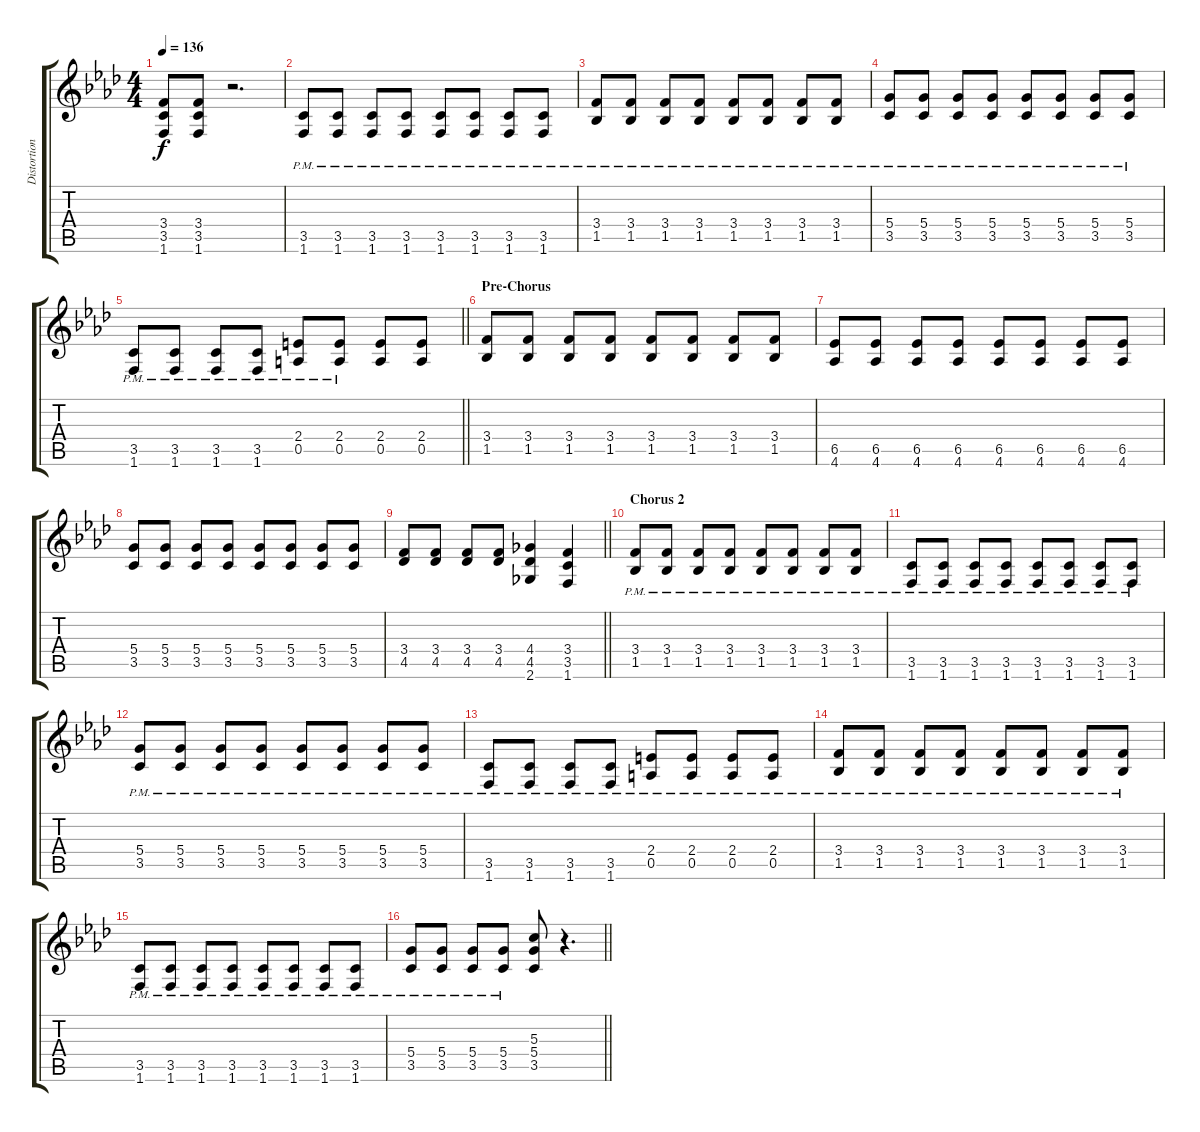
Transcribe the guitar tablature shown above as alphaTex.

\track ("Distortion 1" "Distortion") {instrument distortionguitar}
\staff {score tabs}
\tuning (E4 B3 G3 D3 A2 E2) {hide}
\ts (4 4)
\tempo 136
\clef g2
\ks fminor
(3.4 3.5 1.6).8{dy f} (3.4 3.5 1.6).8 r.2{d} |
(3.5{pm} 1.6{pm}).8 (3.5{pm} 1.6{pm}).8 (3.5{pm} 1.6{pm}).8 (3.5{pm} 1.6{pm}).8 (3.5{pm} 1.6{pm}).8 (3.5{pm} 1.6{pm}).8 (3.5{pm} 1.6{pm}).8 (3.5{pm} 1.6{pm}).8 |
(3.4{pm} 1.5{pm}).8 (3.4{pm} 1.5{pm}).8 (3.4{pm} 1.5{pm}).8 (3.4{pm} 1.5{pm}).8 (3.4{pm} 1.5{pm}).8 (3.4{pm} 1.5{pm}).8 (3.4{pm} 1.5{pm}).8 (3.4{pm} 1.5{pm}).8 |
(5.4{pm} 3.5{pm}).8 (5.4{pm} 3.5{pm}).8 (5.4{pm} 3.5{pm}).8 (5.4{pm} 3.5{pm}).8 (5.4{pm} 3.5{pm}).8 (5.4{pm} 3.5{pm}).8 (5.4{pm} 3.5{pm}).8 (5.4{pm} 3.5{pm}).8 |
\barLineRight lightlight
(3.5{pm} 1.6{pm}).8 (3.5{pm} 1.6{pm}).8 (3.5{pm} 1.6{pm}).8 (3.5{pm} 1.6{pm}).8 (2.4{pm} 0.5{pm}).8 (2.4 0.5{pm}).8 (2.4 0.5).8 (2.4 0.5).8 |
\section ("" "Pre-Chorus")
(3.4 1.5).8 (3.4 1.5).8 (3.4 1.5).8 (3.4 1.5).8 (3.4 1.5).8 (3.4 1.5).8 (3.4 1.5).8 (3.4 1.5).8 |
(6.5 4.6).8 (6.5 4.6).8 (6.5 4.6).8 (6.5 4.6).8 (6.5 4.6).8 (6.5 4.6).8 (6.5 4.6).8 (6.5 4.6).8 |
(5.4 3.5).8 (5.4 3.5).8 (5.4 3.5).8 (5.4 3.5).8 (5.4 3.5).8 (5.4 3.5).8 (5.4 3.5).8 (5.4 3.5).8 |
\barLineRight lightlight
(3.4 4.5).8 (3.4 4.5).8 (3.4 4.5).8 (3.4 4.5).8 (4.4 4.5 2.6).4 (3.4 3.5 1.6).4 |
\section ("" "Chorus 2")
(3.4{pm} 1.5{pm}).8 (3.4{pm} 1.5{pm}).8 (3.4{pm} 1.5{pm}).8 (3.4{pm} 1.5{pm}).8 (3.4{pm} 1.5{pm}).8 (3.4{pm} 1.5{pm}).8 (3.4{pm} 1.5{pm}).8 (3.4{pm} 1.5{pm}).8 |
(3.5{pm} 1.6{pm}).8 (3.5{pm} 1.6{pm}).8 (3.5{pm} 1.6{pm}).8 (3.5{pm} 1.6{pm}).8 (3.5{pm} 1.6{pm}).8 (3.5{pm} 1.6{pm}).8 (3.5{pm} 1.6{pm}).8 (3.5{pm} 1.6{pm}).8 |
(5.4{pm} 3.5{pm}).8 (5.4{pm} 3.5{pm}).8 (5.4{pm} 3.5{pm}).8 (5.4{pm} 3.5{pm}).8 (5.4{pm} 3.5{pm}).8 (5.4{pm} 3.5{pm}).8 (5.4{pm} 3.5{pm}).8 (5.4{pm} 3.5{pm}).8 |
(3.5{pm} 1.6{pm}).8 (3.5{pm} 1.6{pm}).8 (3.5{pm} 1.6{pm}).8 (3.5{pm} 1.6{pm}).8 (2.4{pm} 0.5{pm}).8 (2.4{pm} 0.5{pm}).8 (2.4{pm} 0.5{pm}).8 (2.4{pm} 0.5{pm}).8 |
(3.4{pm} 1.5{pm}).8 (3.4{pm} 1.5{pm}).8 (3.4{pm} 1.5{pm}).8 (3.4{pm} 1.5{pm}).8 (3.4{pm} 1.5{pm}).8 (3.4{pm} 1.5{pm}).8 (3.4{pm} 1.5{pm}).8 (3.4{pm} 1.5{pm}).8 |
(3.5{pm} 1.6{pm}).8 (3.5{pm} 1.6{pm}).8 (3.5{pm} 1.6{pm}).8 (3.5{pm} 1.6{pm}).8 (3.5{pm} 1.6{pm}).8 (3.5{pm} 1.6{pm}).8 (3.5{pm} 1.6{pm}).8 (3.5{pm} 1.6{pm}).8 |
\barLineRight lightlight
(5.4{pm} 3.5{pm}).8 (5.4{pm} 3.5{pm}).8 (5.4{pm} 3.5{pm}).8 (5.4{pm} 3.5{pm}).8 (5.3 5.4 3.5).8 r.4{d}
